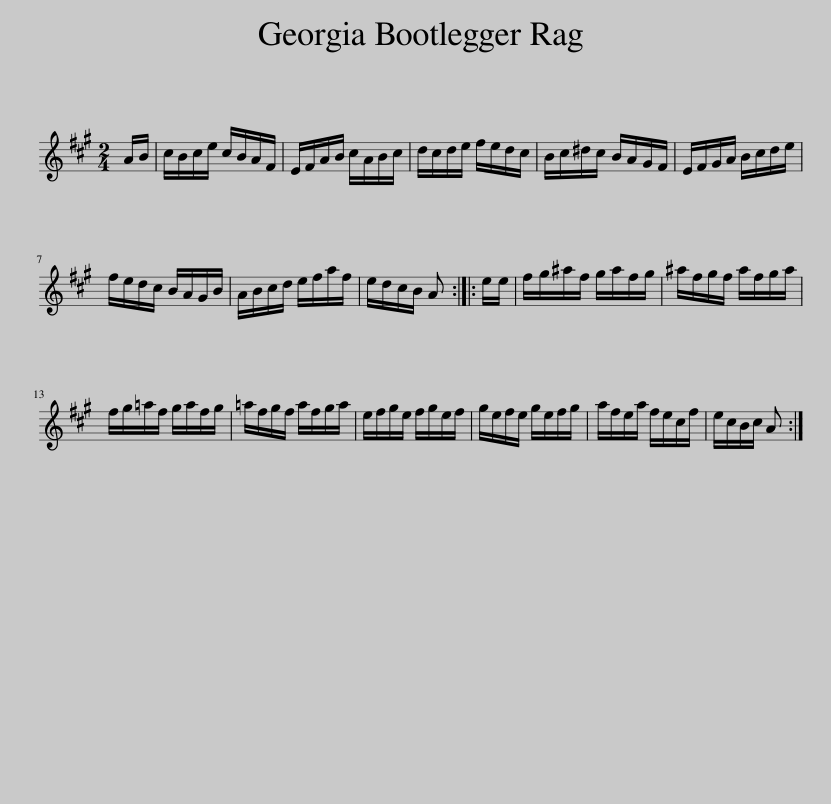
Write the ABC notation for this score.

X:1
L:1/8
M:2/4
I:linebreak $
K:A
V:1 treble
V:1
 A/B/ | c/B/c/e/ c/B/A/F/ | E/F/A/B/ c/A/B/c/ | d/c/d/e/ f/e/d/c/ | B/c/^d/c/ B/A/G/F/ | %5
 E/F/G/A/ B/c/d/e/ |$ f/e/d/c/ B/A/G/B/ | A/B/c/d/ e/f/a/f/ | e/d/c/B/ A :: e/e/ | %10
 f/g/^a/f/ g/a/f/g/ | ^a/f/g/f/ a/f/g/a/ |$ f/g/=a/f/ g/a/f/g/ | =a/f/g/f/ a/f/g/a/ | e/f/g/e/ f/g/e/f/ | %15
 g/e/f/e/ g/e/f/g/ | a/f/e/a/ f/e/c/f/ | e/c/B/c/ A :| %18
